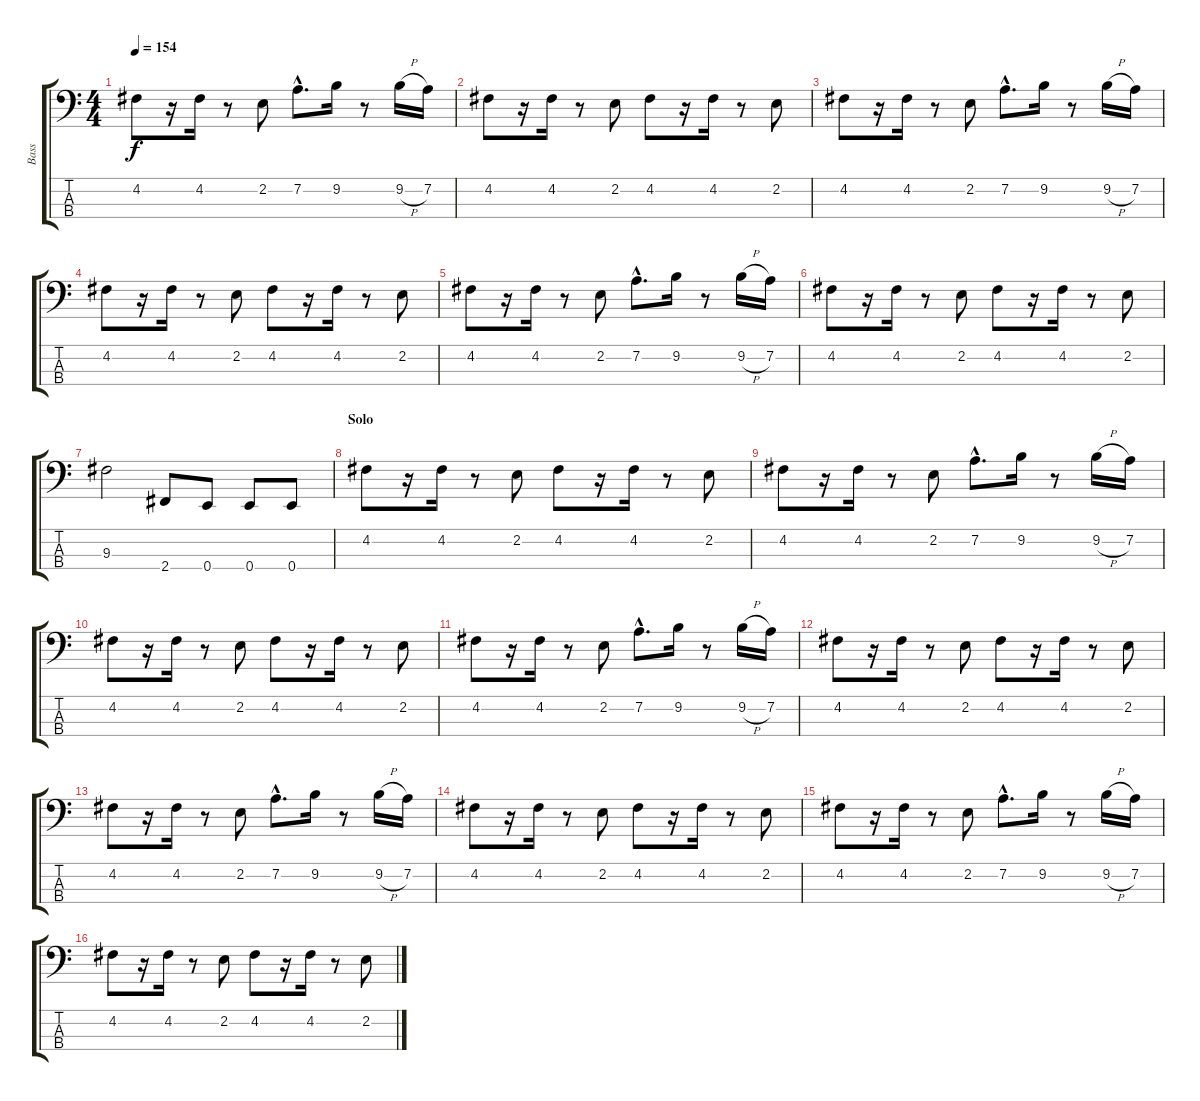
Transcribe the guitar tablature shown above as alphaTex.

\track ("Bass" "Bass") {instrument electricbassfinger}
\staff {score tabs}
\tuning (G2 D2 A1 E1) {hide}
\ts (4 4)
\tempo 154
\clef f4
\ks c
4.2.8{dy f} r.16 4.2.16 r.8 2.2.8 7.2{hac}.8{d} 9.2.16 r.8 9.2{h}.16 7.2.16 |
4.2.8 r.16 4.2.16 r.8 2.2.8 4.2.8 r.16 4.2.16 r.8 2.2.8 |
4.2.8 r.16 4.2.16 r.8 2.2.8 7.2{hac}.8{d} 9.2.16 r.8 9.2{h}.16 7.2.16 |
4.2.8 r.16 4.2.16 r.8 2.2.8 4.2.8 r.16 4.2.16 r.8 2.2.8 |
4.2.8 r.16 4.2.16 r.8 2.2.8 7.2{hac}.8{d} 9.2.16 r.8 9.2{h}.16 7.2.16 |
4.2.8 r.16 4.2.16 r.8 2.2.8 4.2.8 r.16 4.2.16 r.8 2.2.8 |
9.3.2 2.4.8 0.4.8 0.4.8 0.4.8 |
\section ("" "Solo")
4.2.8 r.16 4.2.16 r.8 2.2.8 4.2.8 r.16 4.2.16 r.8 2.2.8 |
4.2.8 r.16 4.2.16 r.8 2.2.8 7.2{hac}.8{d} 9.2.16 r.8 9.2{h}.16 7.2.16 |
4.2.8 r.16 4.2.16 r.8 2.2.8 4.2.8 r.16 4.2.16 r.8 2.2.8 |
4.2.8 r.16 4.2.16 r.8 2.2.8 7.2{hac}.8{d} 9.2.16 r.8 9.2{h}.16 7.2.16 |
4.2.8 r.16 4.2.16 r.8 2.2.8 4.2.8 r.16 4.2.16 r.8 2.2.8 |
4.2.8 r.16 4.2.16 r.8 2.2.8 7.2{hac}.8{d} 9.2.16 r.8 9.2{h}.16 7.2.16 |
4.2.8 r.16 4.2.16 r.8 2.2.8 4.2.8 r.16 4.2.16 r.8 2.2.8 |
4.2.8 r.16 4.2.16 r.8 2.2.8 7.2{hac}.8{d} 9.2.16 r.8 9.2{h}.16 7.2.16 |
4.2.8 r.16 4.2.16 r.8 2.2.8 4.2.8 r.16 4.2.16 r.8 2.2.8
